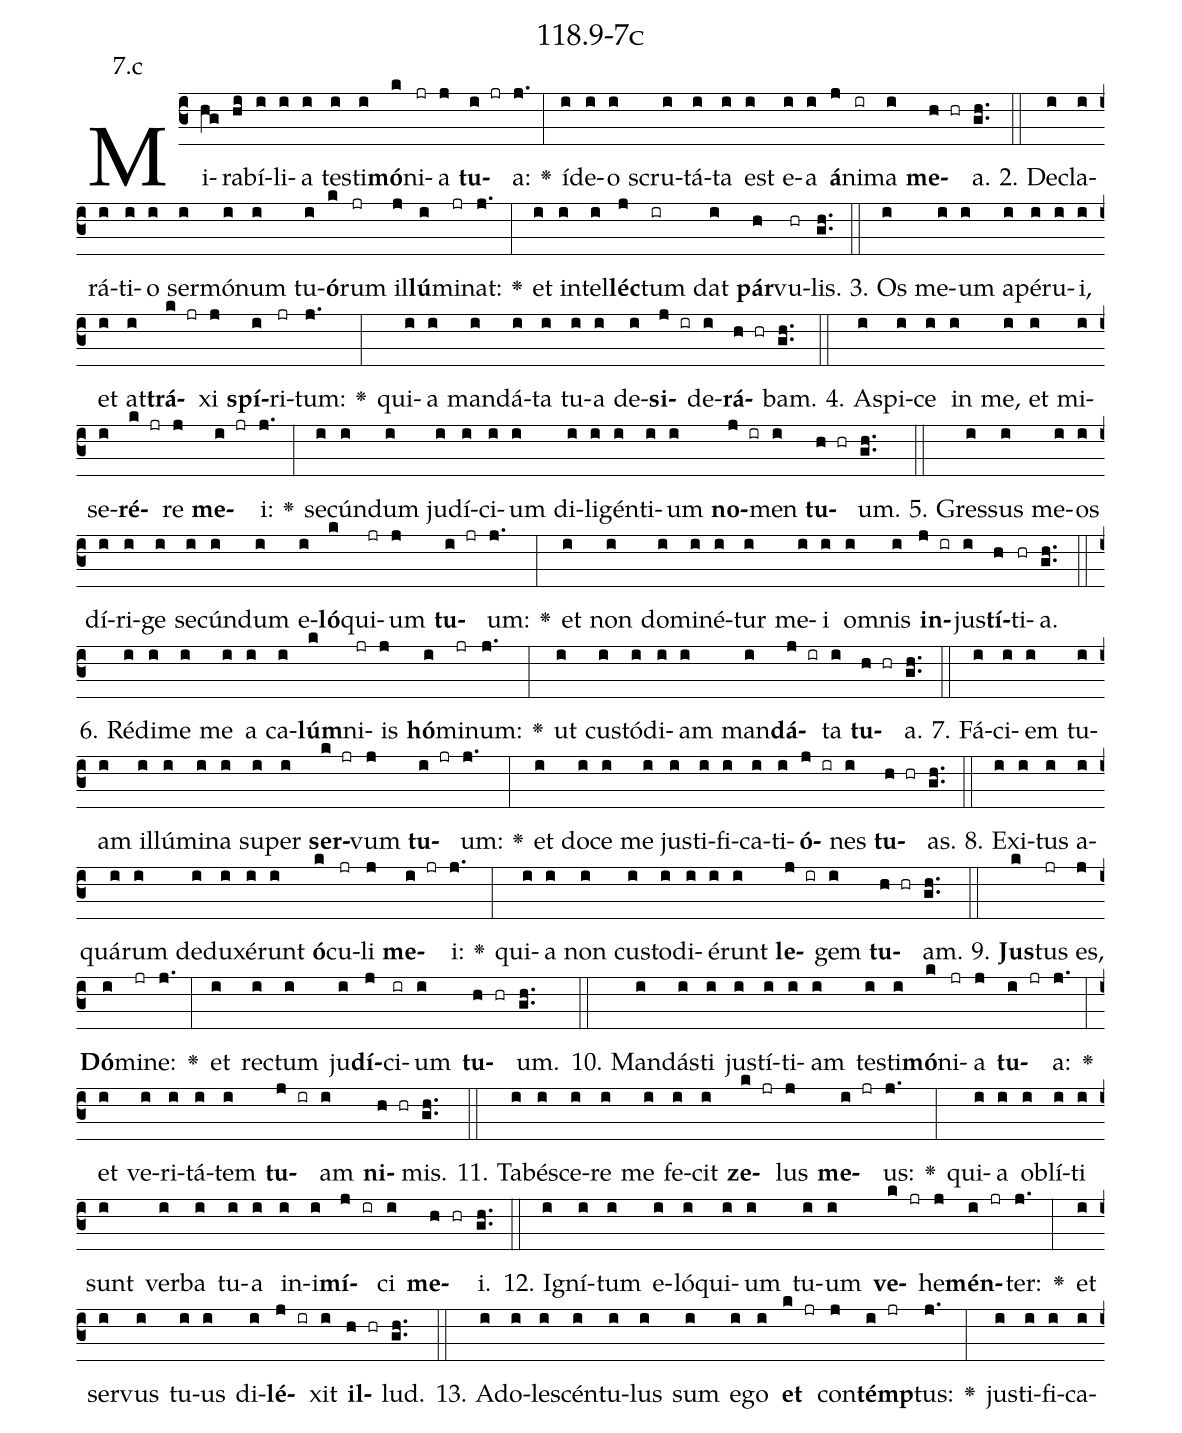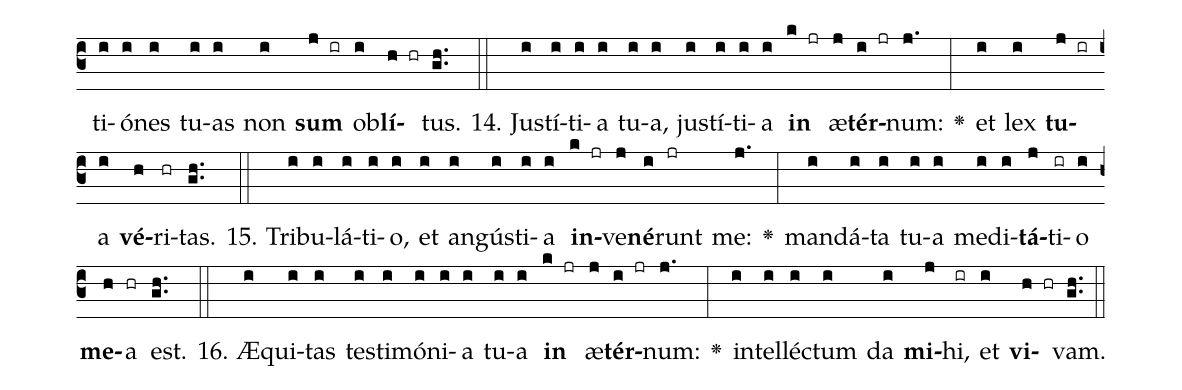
name: 118.9-7c;
annotation: 7.c;
%%
(c3)Mi(hg)ra(hi)bí(i)li(i)a(i) tes(i)ti(i)<b>mó</b>(k)ni(jr)a(j) <b>tu</b>(i jr)a:(j.) <v>\greheightstar</v>(:) íd(i)e(i)o(i) scru(i)tá(i)ta(i) est(i) e(i)a(i) <b>á</b>(j)ni(ir)ma(i) <b>me</b>(h hr)a.(gh..) (::)
2. De(i)cla(i)rá(i)ti(i)o(i) ser(i)mó(i)num(i) tu(i)<b>ó</b>(k)rum(jr) il(j)<b>lú</b>(i)mi(jr)nat:(j.) <v>\greheightstar</v>(:) et(i) in(i)tel(i)<b>léc</b>(j)tum(ir) dat(i) <b>pár</b>(h)vu(hr)lis.(gh..) (::)
3. Os(i) me(i)um(i) a(i)pé(i)ru(i)i,(i) et(i) at(i)<b>trá</b>(k jr)xi(j) <b>spí</b>(i)ri(jr)tum:(j.) <v>\greheightstar</v>(:) qui(i)a(i) man(i)dá(i)ta(i) tu(i)a(i) de(i)<b>si</b>(j ir)de(i)<b>rá</b>(h hr)bam.(gh..) (::)
4. A(i)spi(i)ce(i) in(i) me,(i) et(i) mi(i)se(i)<b>ré</b>(k jr)re(j) <b>me</b>(i jr)i:(j.) <v>\greheightstar</v>(:) se(i)cún(i)dum(i) ju(i)dí(i)ci(i)um(i) di(i)li(i)gén(i)ti(i)um(i) <b>no</b>(j ir)men(i) <b>tu</b>(h hr)um.(gh..) (::)
5. Gres(i)sus(i) me(i)os(i) dí(i)ri(i)ge(i) se(i)cún(i)dum(i) e(i)<b>ló</b>(k)qui(jr)um(j) <b>tu</b>(i jr)um:(j.) <v>\greheightstar</v>(:) et(i) non(i) do(i)mi(i)né(i)tur(i) me(i)i(i) om(i)nis(i) <b>in</b>(j ir)jus(i)<b>tí</b>(h)ti(hr)a.(gh..) (::)
6. Réd(i)i(i)me(i) me(i) a(i) ca(i)<b>lúm</b>(k)ni(jr)is(j) <b>hó</b>(i)mi(jr)num:(j.) <v>\greheightstar</v>(:) ut(i) cus(i)tó(i)di(i)am(i) man(i)<b>dá</b>(j ir)ta(i) <b>tu</b>(h hr)a.(gh..) (::)
7. Fá(i)ci(i)em(i) tu(i)am(i) il(i)lú(i)mi(i)na(i) su(i)per(i) <b>ser</b>(k jr)vum(j) <b>tu</b>(i jr)um:(j.) <v>\greheightstar</v>(:) et(i) do(i)ce(i) me(i) jus(i)ti(i)fi(i)ca(i)ti(i)<b>ó</b>(j ir)nes(i) <b>tu</b>(h hr)as.(gh..) (::)
8. Ex(i)i(i)tus(i) a(i)quá(i)rum(i) de(i)du(i)xé(i)runt(i) <b>ó</b>(k)cu(jr)li(j) <b>me</b>(i jr)i:(j.) <v>\greheightstar</v>(:) qui(i)a(i) non(i) cus(i)to(i)di(i)é(i)runt(i) <b>le</b>(j ir)gem(i) <b>tu</b>(h hr)am.(gh..) (::)
9. <b>Jus</b>(k)tus(jr) es,(j) <b>Dó</b>(i)mi(jr)ne:(j.) <v>\greheightstar</v>(:) et(i) rec(i)tum(i) ju(i)<b>dí</b>(j)ci(ir)um(i) <b>tu</b>(h hr)um.(gh..) (::)
10. Man(i)dás(i)ti(i) jus(i)tí(i)ti(i)am(i) tes(i)ti(i)<b>mó</b>(k)ni(jr)a(j) <b>tu</b>(i jr)a:(j.) <v>\greheightstar</v>(:) et(i) ve(i)ri(i)tá(i)tem(i) <b>tu</b>(j ir)am(i) <b>ni</b>(h hr)mis.(gh..) (::)
11. Ta(i)bé(i)sce(i)re(i) me(i) fe(i)cit(i) <b>ze</b>(k jr)lus(j) <b>me</b>(i jr)us:(j.) <v>\greheightstar</v>(:) qui(i)a(i) ob(i)lí(i)ti(i) sunt(i) ver(i)ba(i) tu(i)a(i) in(i)i(i)<b>mí</b>(j ir)ci(i) <b>me</b>(h hr)i.(gh..) (::)
12. I(i)gní(i)tum(i) e(i)ló(i)qui(i)um(i) tu(i)um(i) <b>ve</b>(k jr)he(j)<b>mén</b>(i jr)ter:(j.) <v>\greheightstar</v>(:) et(i) ser(i)vus(i) tu(i)us(i) di(i)<b>lé</b>(j ir)xit(i) <b>il</b>(h hr)lud.(gh..) (::)
13. Ad(i)o(i)le(i)scén(i)tu(i)lus(i) sum(i) e(i)go(i) <b>et</b>(k jr) con(j)<b>témp</b>(i jr)tus:(j.) <v>\greheightstar</v>(:) jus(i)ti(i)fi(i)ca(i)ti(i)ó(i)nes(i) tu(i)as(i) non(i) <b>sum</b>(j ir) ob(i)<b>lí</b>(h hr)tus.(gh..) (::)
14. Jus(i)tí(i)ti(i)a(i) tu(i)a,(i) jus(i)tí(i)ti(i)a(i) <b>in</b>(k jr) æ(j)<b>tér</b>(i jr)num:(j.) <v>\greheightstar</v>(:) et(i) lex(i) <b>tu</b>(j ir)a(i) <b>vé</b>(h)ri(hr)tas.(gh..) (::)
15. Tri(i)bu(i)lá(i)ti(i)o,(i) et(i) an(i)gús(i)ti(i)a(i) <b>in</b>(k jr)ve(j)<b>né</b>(i)runt(jr) me:(j.) <v>\greheightstar</v>(:) man(i)dá(i)ta(i) tu(i)a(i) me(i)di(i)<b>tá</b>(j)ti(ir)o(i) <b>me</b>(h)a(hr) est.(gh..) (::)
16. Æ(i)qui(i)tas(i) tes(i)ti(i)mó(i)ni(i)a(i) tu(i)a(i) <b>in</b>(k jr) æ(j)<b>tér</b>(i jr)num:(j.) <v>\greheightstar</v>(:) in(i)tel(i)léc(i)tum(i) da(i) <b>mi</b>(j)hi,(ir) et(i) <b>vi</b>(h hr)vam.(gh..) (::)
